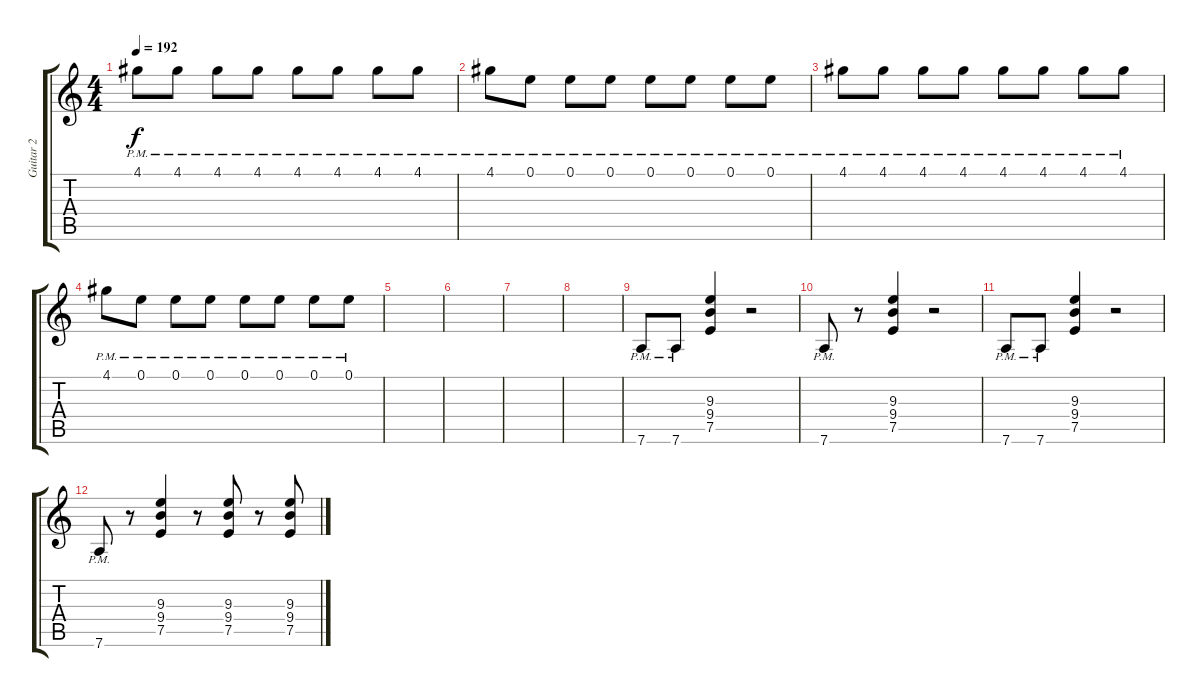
\track ("Guitar 2" "Guitar 2") {instrument distortionguitar}
\staff {score tabs}
\tuning (E4 B3 G3 D3 A2 D2) {hide}
\ts (4 4)
\tempo 192
\clef g2
\ks c
4.1{pm}.8{dy f} 4.1{pm}.8 4.1{pm}.8 4.1{pm}.8 4.1{pm}.8 4.1{pm}.8 4.1{pm}.8 4.1{pm}.8 |
4.1{pm}.8 0.1{pm}.8 0.1{pm}.8 0.1{pm}.8 0.1{pm}.8 0.1{pm}.8 0.1{pm}.8 0.1{pm}.8 |
4.1{pm}.8 4.1{pm}.8 4.1{pm}.8 4.1{pm}.8 4.1{pm}.8 4.1{pm}.8 4.1{pm}.8 4.1{pm}.8 |
4.1{pm}.8 0.1{pm}.8 0.1{pm}.8 0.1{pm}.8 0.1{pm}.8 0.1{pm}.8 0.1{pm}.8 0.1{pm}.8 |
|
|
|
|
7.6{pm}.8 7.6{pm}.8 (9.3 9.4 7.5).4 r.2 |
7.6{pm}.8 r.8 (9.3 9.4 7.5).4 r.2 |
7.6{pm}.8 7.6{pm}.8 (9.3 9.4 7.5).4 r.2 |
7.6{pm}.8 r.8 (9.3 9.4 7.5).4 r.8 (9.3 9.4 7.5).8 r.8 (9.3 9.4 7.5).8
